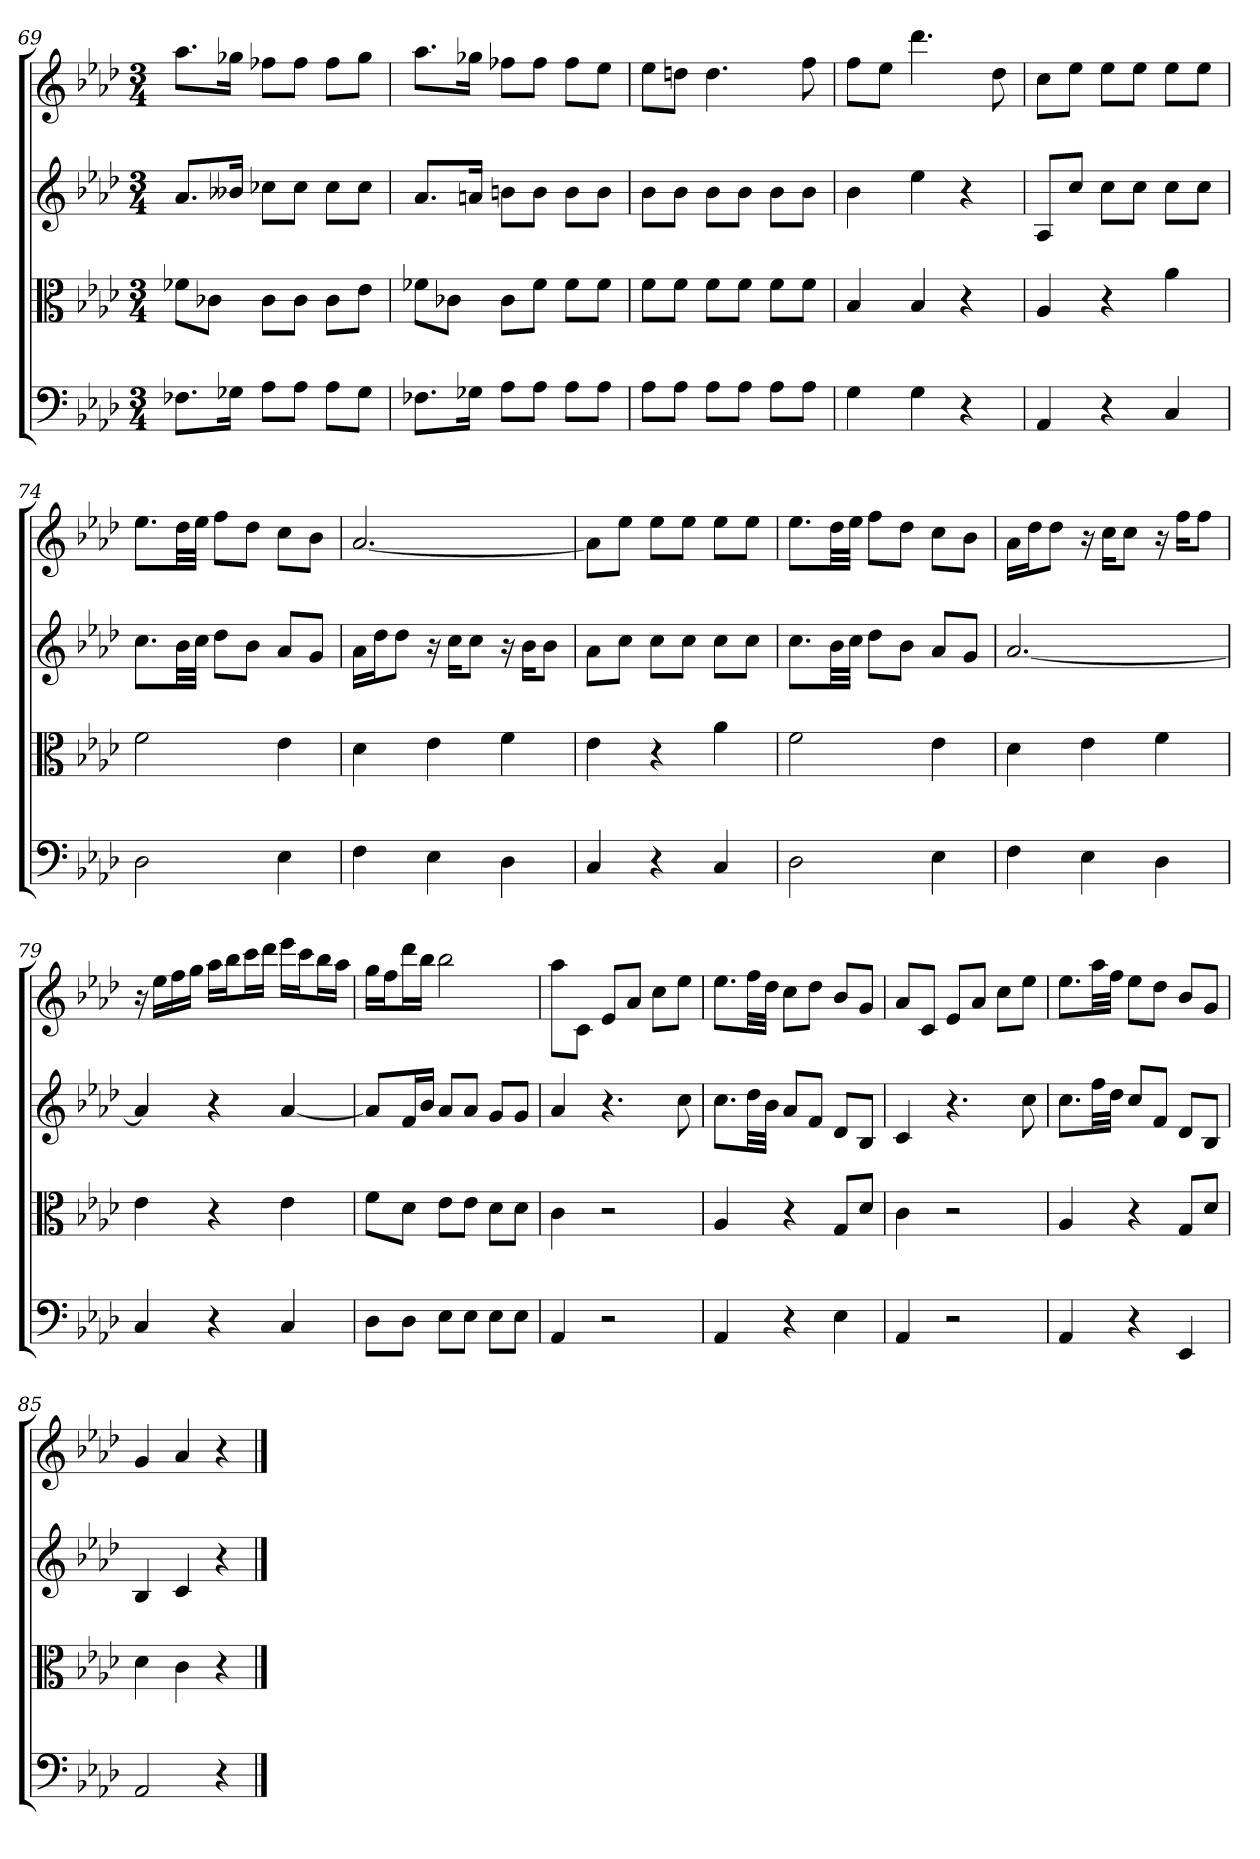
**kern	**kern	**kern	**kern
*part4	*part3	*part2	*part1
*staff4	*staff3	*staff2	*staff1
*clefF4	*clefC3	*	*
*k[b-e-a-d-]	*k[b-e-a-d-]	*k[b-e-a-d-]	*k[b-e-a-d-]
*A-:	*A-:	*A-:	*A-:
*M3/4	*M3/4	*M3/4	*M3/4
=69	=69	=69	=69
8.F-X\L	8f-X\L	8.a-L	8.aa-L
.	8c-X\J	.	.
16G-X\Jk	.	16b--XJk	16gg-XJk
8A-\L	8c-\L	8cc-XL	8ff-XL
8A-\J	8c-\J	8cc-J	8ff-J
8A-\L	8c-\L	8cc-L	8ff-L
8G-\J	8e-\J	8cc-J	8gg-J
=70	=70	=70	=70
8.F-X\L	8f-X\L	8.a-L	8.aa-L
.	8c-X\J	.	.
16G-X\Jk	.	16anJk	16gg-XJk
8A-\L	8c-\L	8bnL	8ff-XL
8A-\J	8f-\J	8bJ	8ff-J
8A-\L	8f-\L	8bL	8ff-L
8A-\J	8f-\J	8bJ	8ee-J
=71	=71	=71	=71
8A-\L	8f\L	8b-L	8ee-L
8A-\J	8f\J	8b-J	8ddnJ
8A-\L	8f\L	8b-L	4.dd
8A-\J	8f\J	8b-J	.
8A-\L	8f\L	8b-L	.
8A-\J	8f\J	8b-J	8ff
=72	=72	=72	=72
4G	4B-	4b-	8ffL
.	.	.	8ee-J
4G	4B-	4ee-	4.ddd-
4r	4r	4r	.
.	.	.	8dd-
=73	=73	=73	=73
4AA-	4A-	8A-L	8ccL
.	.	8ccJ	8ee-J
4r	4r	8ccL	8ee-L
.	.	8ccJ	8ee-J
4C	4a-	8ccL	8ee-L
.	.	8ccJ	8ee-J
=74	=74	=74	=74
2D-	2f	8.ccL	8.ee-L
.	.	32b-LL	32dd-LL
.	.	32ccJJJ	32ee-JJJ
.	.	8dd-L	8ffL
.	.	8b-J	8dd-J
4E-	4e-	8a-L	8ccL
.	.	8gJ	8b-J
=75	=75	=75	=75
4F	4d-	16a-LL	[2.a-
.	.	16dd-J	.
.	.	8dd-J	.
4E-	4e-	16r	.
.	.	16ccKL	.
.	.	8ccJ	.
4D-	4f	16r	.
.	.	16b-KL	.
.	.	8b-J	.
=76	=76	=76	=76
4C	4e-	8a-L	8a-L]
.	.	8ccJ	8ee-J
4r	4r	8ccL	8ee-L
.	.	8ccJ	8ee-J
4C	4a-	8ccL	8ee-L
.	.	8ccJ	8ee-J
=77	=77	=77	=77
2D-	2f	8.ccL	8.ee-L
.	.	32b-LL	32dd-LL
.	.	32ccJJJ	32ee-JJJ
.	.	8dd-L	8ffL
.	.	8b-J	8dd-J
4E-	4e-	8a-L	8ccL
.	.	8gJ	8b-J
=78	=78	=78	=78
4F	4d-	[2.a-	16a-LL
.	.	.	16dd-J
.	.	.	8dd-J
4E-	4e-	.	16r
.	.	.	16ccKL
.	.	.	8ccJ
4D-	4f	.	16r
.	.	.	16ffKL
.	.	.	8ffJ
=79	=79	=79	=79
4C	4e-	4a-]	16r
.	.	.	16ee-LL
.	.	.	16ff
.	.	.	16ggJJ
4r	4r	4r	16aa-LL
.	.	.	16bb-J
.	.	.	16cccL
.	.	.	16ddd-JJ
4C	4e-	[4a-	16eee-LL
.	.	.	16cccJ
.	.	.	16bb-L
.	.	.	16aa-JJ
=80	=80	=80	=80
8D-\L	8f\L	8a-L]	16ggLL
.	.	.	16ffJ
8D-\J	8d-\J	16fL	16ddd-L
.	.	16b-JJ	16bb-JJ
8E-\L	8e-\L	8a-L	2bb-
8E-\J	8e-\J	8a-J	.
8E-\L	8d-\L	8gL	.
8E-\J	8d-\J	8gJ	.
=81	=81	=81	=81
4AA-	4c	4a-	8aa-L
.	.	.	8cJ
2r	2r	4.r	8e-L
.	.	.	8a-J
.	.	.	8ccL
.	.	8cc	8ee-J
=82	=82	=82	=82
4AA-	4A-	8.ccL	8.ee-L
.	.	32dd-LL	32ffLL
.	.	32b-JJJ	32dd-JJJ
4r	4r	8a-L	8ccL
.	.	8fJ	8dd-J
4E-	8G/L	8d-L	8b-L
.	8d-/J	8B-J	8gJ
=83	=83	=83	=83
4AA-	4c	4c	8a-L
.	.	.	8cJ
2r	2r	4.r	8e-L
.	.	.	8a-J
.	.	.	8ccL
.	.	8cc	8ee-J
=84	=84	=84	=84
4AA-	4A-	8.ccL	8.ee-L
.	.	32ffLL	32aa-LL
.	.	32dd-JJJ	32ffJJJ
4r	4r	8ccL	8ee-L
.	.	8fJ	8dd-J
4EE-	8G/L	8d-L	8b-L
.	8d-/J	8B-J	8gJ
=85	=85	=85	=85
2AA-	4d-	4B-	4g
.	4c	4c	4a-
4r	4r	4r	4r
==	==	==	==
*-	*-	*-	*-
